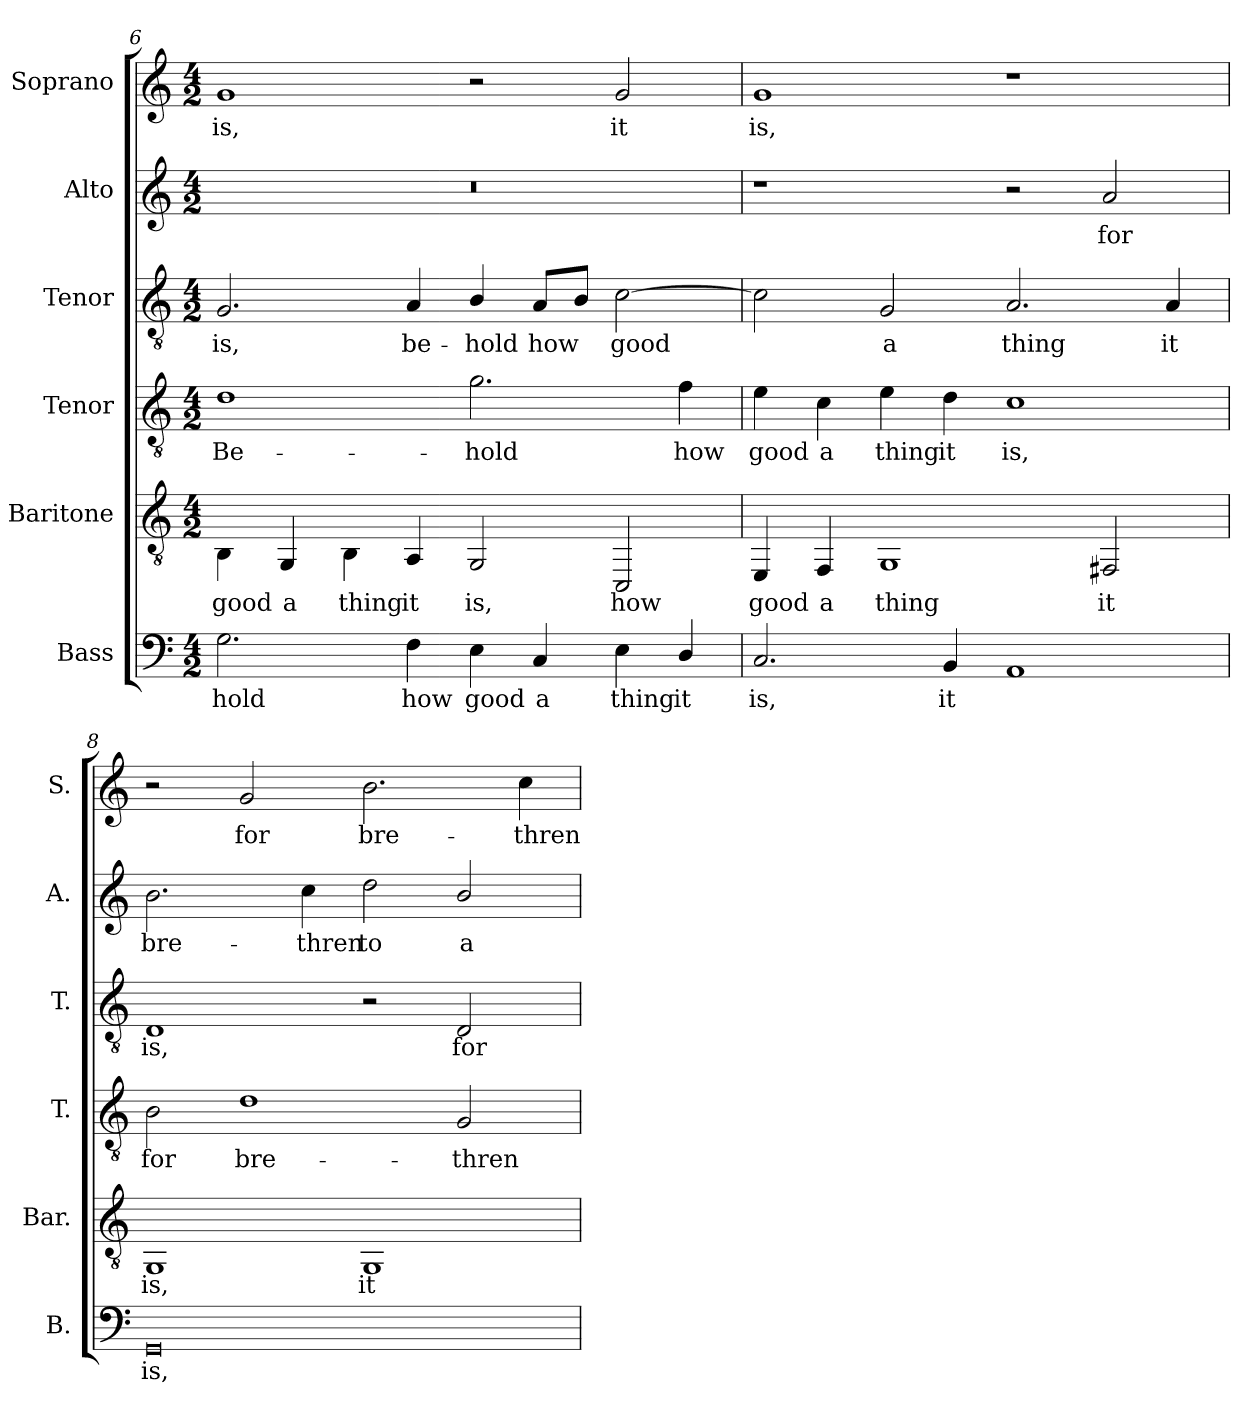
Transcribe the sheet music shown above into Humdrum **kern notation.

**kern	**text	**kern	**text	**kern	**text	**kern	**text	**kern	**text	**kern	**text
*part6	*part6	*part5	*part5	*part4	*part4	*part3	*part3	*part2	*part2	*part1	*part1
*staff6	*staff6	*staff5	*staff5	*staff4	*staff4	*staff3	*staff3	*staff2	*staff2	*staff1	*staff1
*I"Bass	*	*I"Baritone	*	*I"Tenor	*	*I"Tenor	*	*I"Alto	*	*I"Soprano	*
*I'B.	*	*I'Bar.	*	*I'T.	*	*I'T.	*	*I'A.	*	*I'S.	*
*clefF4	*	*clefGv2	*	*clefGv2	*	*clefGv2	*	*clefG2	*	*clefG2	*
*	*	*	*	*ITrd7c12	*	*ITrd7c12	*	*	*	*	*
*k[]	*	*k[]	*	*k[]	*	*k[]	*	*k[]	*	*k[]	*
*C:	*	*C:	*	*C:	*	*C:	*	*C:	*	*C:	*
*M4/2	*	*M4/2	*	*M4/2	*	*M4/2	*	*M4/2	*	*M4/2	*
=6	=6	=6	=6	=6	=6	=6	=6	=6	=6	=6	=6
!	!LO:LY:b:color=#000000	!	!	!	!	!	!	!	!	!	!
!	!	!	!LO:LY:b:color=#000000	!	!	!	!	!	!	!	!
!	!	!	!	!	!LO:LY:b:color=#000000	!	!	!	!	!	!
!	!	!	!	!	!	!	!LO:LY:b:color=#000000	!LO:N:vis=1	!	!	!
!	!	!	!	!	!	!	!	!	!	!	!LO:LY:b:color=#000000
2.Gi\	-hold	4BBi\	good	1Di	Be-	2.GGi/	is,	0r	.	1gi	is,
!	!	!	!LO:LY:b:color=#000000	!	!	!	!	!	!	!	!
.	.	4GGi/	a	.	.	.	.	.	.	.	.
!	!	!	!LO:LY:b:color=#000000	!	!	!	!	!	!	!	!
.	.	4BBi\	thing	.	.	.	.	.	.	.	.
!	!LO:LY:b:color=#000000	!	!	!	!	!	!	!	!	!	!
!	!	!	!LO:LY:b:color=#000000	!	!	!	!	!	!	!	!
!	!	!	!	!	!	!	!LO:LY:b:color=#000000	!	!	!	!
4Fi\	how	4AAi/	it	.	.	4AAi/	be-	.	.	.	.
!	!LO:LY:b:color=#000000	!	!	!	!	!	!	!	!	!	!
!	!	!	!LO:LY:b:color=#000000	!	!	!	!	!	!	!	!
!	!	!	!	!	!LO:LY:b:color=#000000	!	!	!	!	!	!
!	!	!	!	!	!	!	!LO:LY:b:color=#000000	!	!	!	!
4Ei\	good	2GGi/	is,	2.Gi\	-hold	4BBi/	-hold	.	.	2r	.
!	!LO:LY:b:color=#000000	!	!	!	!	!	!	!	!	!	!
!	!	!	!	!	!	!	!LO:LY:b:color=#000000	!	!	!	!
4Ci/	a	.	.	.	.	8AAi/L	how	.	.	.	.
.	.	.	.	.	.	8BBi/J	.	.	.	.	.
!	!LO:LY:b:color=#000000	!	!	!	!	!	!	!	!	!	!
!	!	!	!LO:LY:b:color=#000000	!	!	!	!	!	!	!	!
!	!	!	!	!	!	!	!LO:LY:b:color=#000000	!	!	!	!
!	!	!	!	!	!	!	!	!	!	!	!LO:LY:b:color=#000000
4Ei\	thing	2CCi/	how	.	.	[2Ci\	good	.	.	2gi/	it
!	!LO:LY:b:color=#000000	!	!	!	!	!	!	!	!	!	!
!	!	!	!	!	!LO:LY:b:color=#000000	!	!	!	!	!	!
4Di/	it	.	.	4Fi\	how	.	.	.	.	.	.
=7	=7	=7	=7	=7	=7	=7	=7	=7	=7	=7	=7
!	!LO:LY:b:color=#000000	!	!	!	!	!	!	!	!	!	!
!	!	!	!LO:LY:b:color=#000000	!	!	!	!	!	!	!	!
!	!	!	!	!	!LO:LY:b:color=#000000	!	!	!	!	!	!
!	!	!	!	!	!	!	!	!	!	!	!LO:LY:b:color=#000000
2.Ci/	is,	4EEi/	good	4Ei\	good	2Ci\]	.	1r	.	1gi	is,
!	!	!	!LO:LY:b:color=#000000	!	!	!	!	!	!	!	!
!	!	!	!	!	!LO:LY:b:color=#000000	!	!	!	!	!	!
.	.	4FFi/	a	4Ci\	a	.	.	.	.	.	.
!	!	!	!LO:LY:b:color=#000000	!	!	!	!	!	!	!	!
!	!	!	!	!	!LO:LY:b:color=#000000	!	!	!	!	!	!
!	!	!	!	!	!	!	!LO:LY:b:color=#000000	!	!	!	!
.	.	1GGi	thing	4Ei\	thing	2GGi/	a	.	.	.	.
!	!LO:LY:b:color=#000000	!	!	!	!	!	!	!	!	!	!
!	!	!	!	!	!LO:LY:b:color=#000000	!	!	!	!	!	!
4BBi/	it	.	.	4Di\	it	.	.	.	.	.	.
!	!	!	!	!	!LO:LY:b:color=#000000	!	!	!	!	!	!
!	!	!	!	!	!	!	!LO:LY:b:color=#000000	!	!	!	!
1AAi	.	.	.	1Ci	is,	2.AAi/	thing	2r	.	1r	.
!	!	!	!LO:LY:b:color=#000000	!	!	!	!	!	!	!	!
!	!	!	!	!	!	!	!	!	!LO:LY:b:color=#000000	!	!
.	.	2FF#Xi/	it	.	.	.	.	2ai/	for	.	.
!	!	!	!	!	!	!	!LO:LY:b:color=#000000	!	!	!	!
.	.	.	.	.	.	4AAi/	it	.	.	.	.
!!LO:PB:g=z
=8	=8	=8	=8	=8	=8	=8	=8	=8	=8	=8	=8
!	!LO:LY:b:color=#000000	!	!	!	!	!	!	!	!	!	!
!	!	!	!LO:LY:b:color=#000000	!	!	!	!	!	!	!	!
!	!	!	!	!	!LO:LY:b:color=#000000	!	!	!	!	!	!
!	!	!	!	!	!	!	!LO:LY:b:color=#000000	!	!	!	!
!	!	!	!	!	!	!	!	!	!LO:LY:b:color=#000000	!	!
0GGi	is,	1GGi	is,	2BBi\	for	1DDi	is,	2.bi\	bre-	2r	.
!	!	!	!	!	!LO:LY:b:color=#000000	!	!	!	!	!	!
!	!	!	!	!	!	!	!	!	!	!	!LO:LY:b:color=#000000
.	.	.	.	1Di	bre-	.	.	.	.	2gi/	for
!	!	!	!	!	!	!	!	!	!LO:LY:b:color=#000000	!	!
.	.	.	.	.	.	.	.	4cci\	-thren	.	.
!	!	!	!LO:LY:b:color=#000000	!	!	!	!	!	!	!	!
!	!	!	!	!	!	!	!	!	!LO:LY:b:color=#000000	!	!
!	!	!	!	!	!	!	!	!	!	!	!LO:LY:b:color=#000000
.	.	1GGi	it	.	.	2r	.	2ddi\	to	2.bi\	bre-
!	!	!	!	!	!LO:LY:b:color=#000000	!	!	!	!	!	!
!	!	!	!	!	!	!	!LO:LY:b:color=#000000	!	!	!	!
!	!	!	!	!	!	!	!	!	!LO:LY:b:color=#000000	!	!
.	.	.	.	2GGi/	-thren	2DDi/	for	2bi/	a-	.	.
!	!	!	!	!	!	!	!	!	!	!	!LO:LY:b:color=#000000
.	.	.	.	.	.	.	.	.	.	4cci\	-thren
=	=	=	=	=	=	=	=	=	=	=	=
*-	*-	*-	*-	*-	*-	*-	*-	*-	*-	*-	*-
